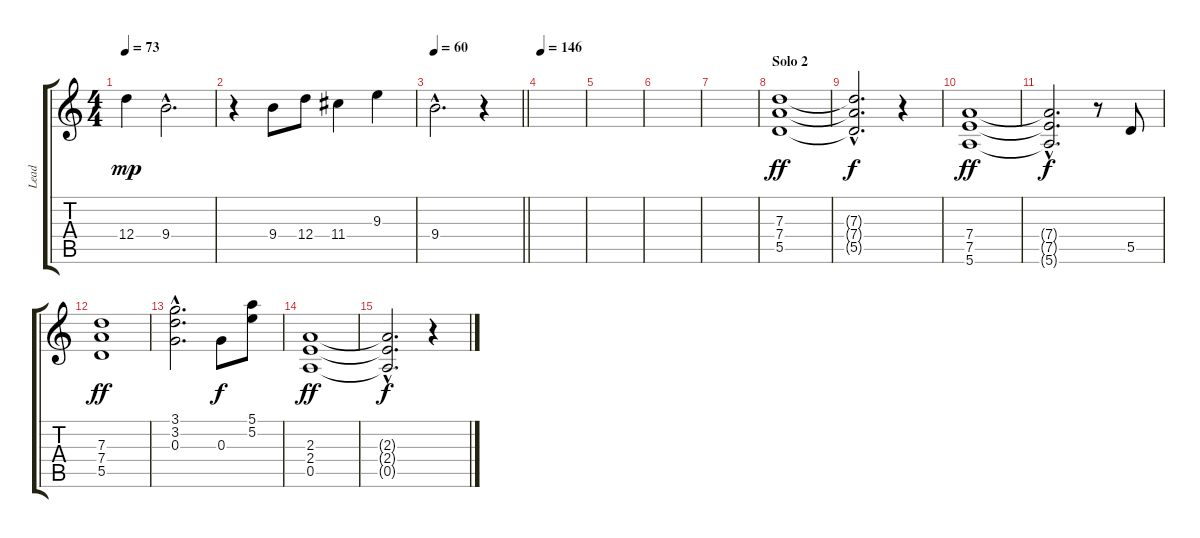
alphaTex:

\track ("Lead" "Lead") {instrument overdrivenguitar}
\staff {score tabs}
\tuning (E4 B3 G3 D3 A2 E2) {hide}
\ts (4 4)
\tempo 73
\clef g2
\ks c
12.4.4{dy mp} 9.4{hac}.2{d} |
r.4 9.4.8 12.4.8 11.4.4 9.3.4 |
\tempo 60
\barLineRight lightlight
9.4{hac}.2{d} r.4 |
\tempo 146
|
|
|
|
\section ("" "Solo 2")
(7.3 7.4 5.5).1{dy ff} |
(7.3{hac t} 7.4{hac t} 5.5{hac t}).2{d dy f} r.4 |
(7.4 7.5 5.6).1{dy ff} |
(7.4{hac t} 7.5{hac t} 5.6{hac t}).2{d dy f} r.8 5.5.8 |
(7.3 7.4 5.5).1{dy ff} |
(3.1{hac} 3.2{hac} 0.3{hac}).2{d} 0.3.8{dy f} (5.1 5.2).8 |
(2.3 2.4 0.5).1{dy ff} |
(2.3{hac t} 2.4{hac t} 0.5{hac t}).2{d dy f} r.4
